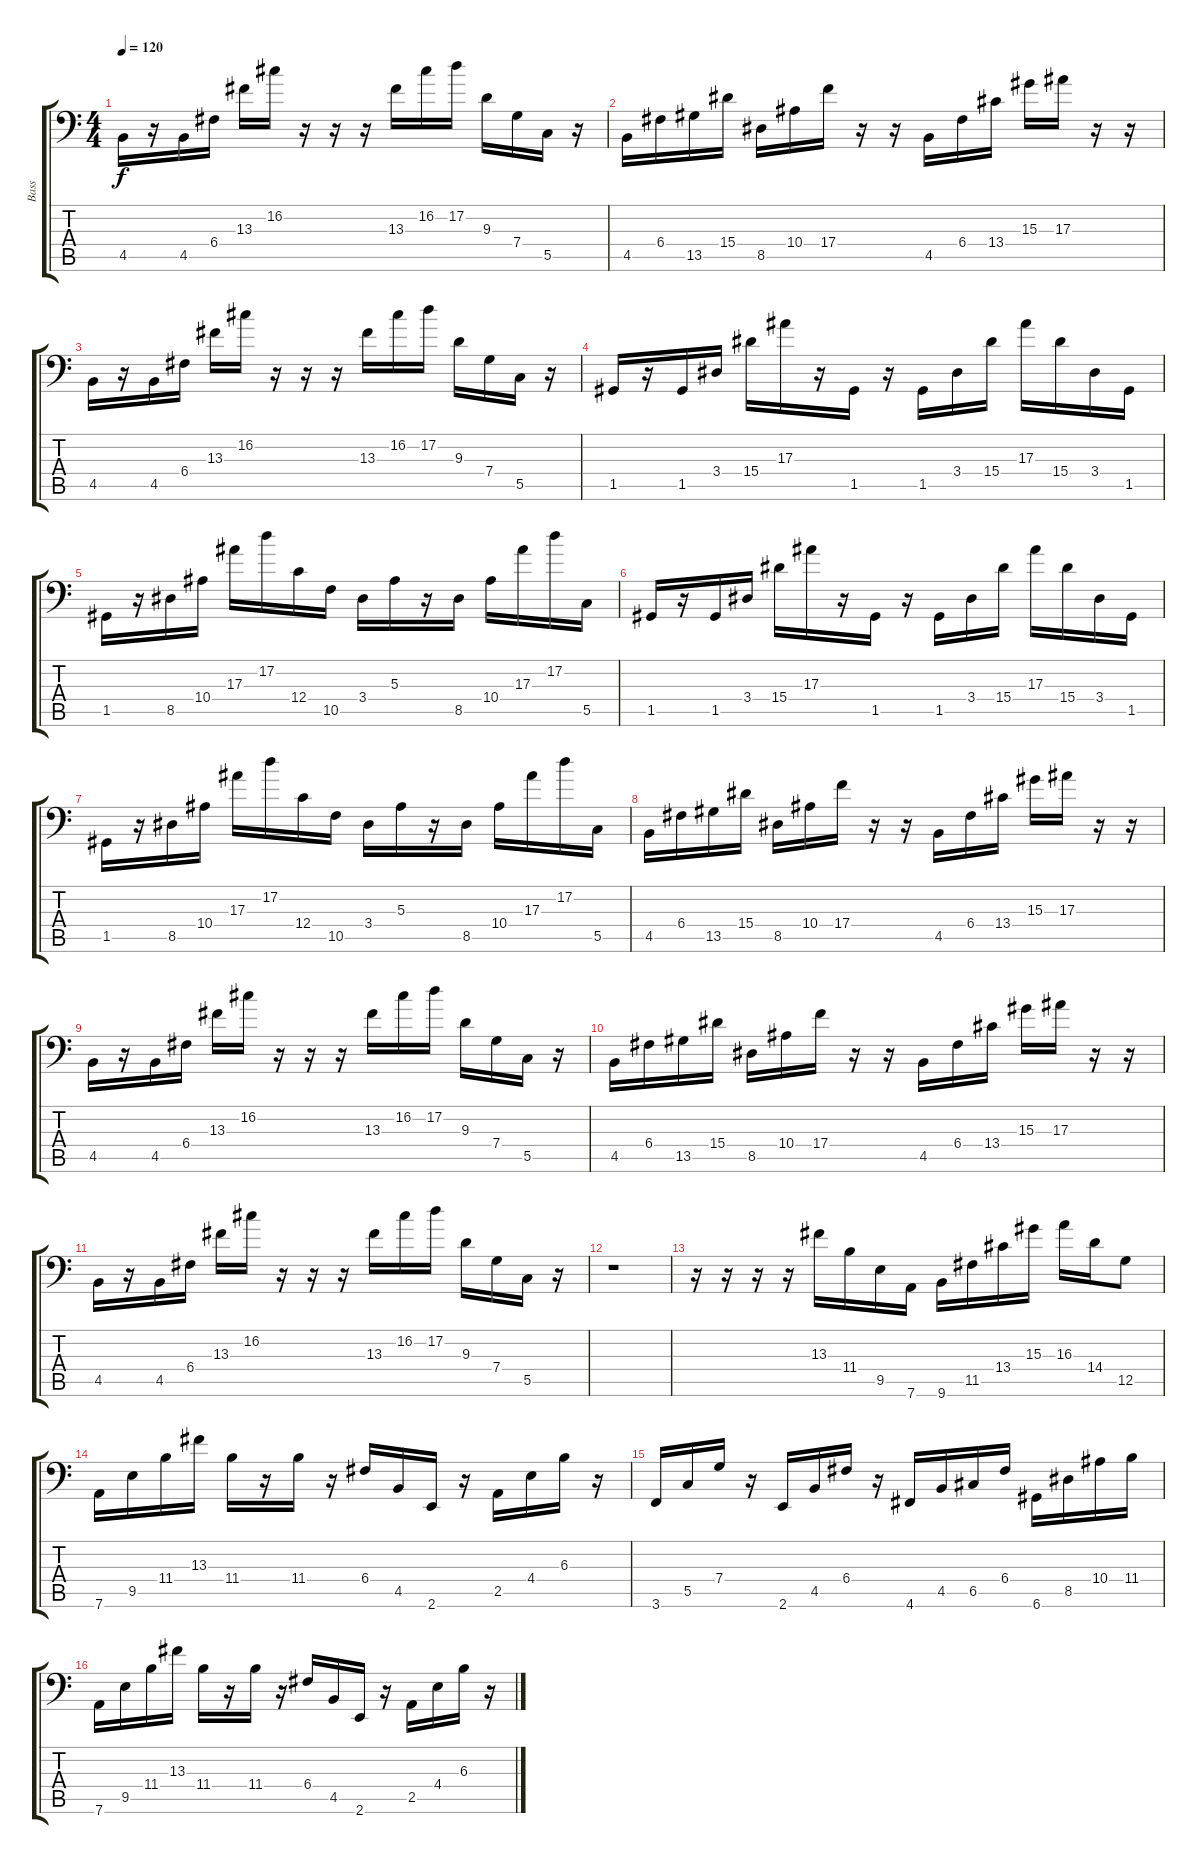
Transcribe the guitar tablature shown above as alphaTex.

\track ("Bass" "Bass") {instrument fretlessbass}
\staff {score tabs}
\tuning (D3 A2 F2 C2 G1 D1) {hide}
\ts (4 4)
\tempo 120
\clef f4
\ks c
4.5.16{dy f} r.16 4.5.16 6.4.16 13.3.16 16.2.16 r.16 r.16 r.16 13.3.16 16.2.16 17.2.16 9.3.16 7.4.16 5.5.16 r.16 |
4.5.16 6.4.16 13.5.16 15.4.16 8.5.16 10.4.16 17.4.16 r.16 r.16 4.5.16 6.4.16 13.4.16 15.3.16 17.3.16 r.16 r.16 |
4.5.16 r.16 4.5.16 6.4.16 13.3.16 16.2.16 r.16 r.16 r.16 13.3.16 16.2.16 17.2.16 9.3.16 7.4.16 5.5.16 r.16 |
1.5.16 r.16 1.5.16 3.4.16 15.4.16 17.3.16 r.16 1.5.16 r.16 1.5.16 3.4.16 15.4.16 17.3.16 15.4.16 3.4.16 1.5.16 |
1.5.16 r.16 8.5.16 10.4.16 17.3.16 17.2.16 12.4.16 10.5.16 3.4.16 5.3.16 r.16 8.5.16 10.4.16 17.3.16 17.2.16 5.5.16 |
1.5.16 r.16 1.5.16 3.4.16 15.4.16 17.3.16 r.16 1.5.16 r.16 1.5.16 3.4.16 15.4.16 17.3.16 15.4.16 3.4.16 1.5.16 |
1.5.16 r.16 8.5.16 10.4.16 17.3.16 17.2.16 12.4.16 10.5.16 3.4.16 5.3.16 r.16 8.5.16 10.4.16 17.3.16 17.2.16 5.5.16 |
4.5.16 6.4.16 13.5.16 15.4.16 8.5.16 10.4.16 17.4.16 r.16 r.16 4.5.16 6.4.16 13.4.16 15.3.16 17.3.16 r.16 r.16 |
4.5.16 r.16 4.5.16 6.4.16 13.3.16 16.2.16 r.16 r.16 r.16 13.3.16 16.2.16 17.2.16 9.3.16 7.4.16 5.5.16 r.16 |
4.5.16 6.4.16 13.5.16 15.4.16 8.5.16 10.4.16 17.4.16 r.16 r.16 4.5.16 6.4.16 13.4.16 15.3.16 17.3.16 r.16 r.16 |
4.5.16 r.16 4.5.16 6.4.16 13.3.16 16.2.16 r.16 r.16 r.16 13.3.16 16.2.16 17.2.16 9.3.16 7.4.16 5.5.16 r.16 |
r.1 |
r.16 r.16 r.16 r.16 13.3.16 11.4.16 9.5.16 7.6.16 9.6.16 11.5.16 13.4.16 15.3.16 16.3.16 14.4.16 12.5.8 |
7.6.16 9.5.16 11.4.16 13.3.16 11.4.16 r.16 11.4.16 r.16 6.4.16 4.5.16 2.6.16 r.16 2.5.16 4.4.16 6.3.16 r.16 |
3.6.16 5.5.16 7.4.16 r.16 2.6.16 4.5.16 6.4.16 r.16 4.6.16 4.5.16 6.5.16 6.4.16 6.6.16 8.5.16 10.4.16 11.4.16 |
7.6.16 9.5.16 11.4.16 13.3.16 11.4.16 r.16 11.4.16 r.16 6.4.16 4.5.16 2.6.16 r.16 2.5.16 4.4.16 6.3.16 r.16
